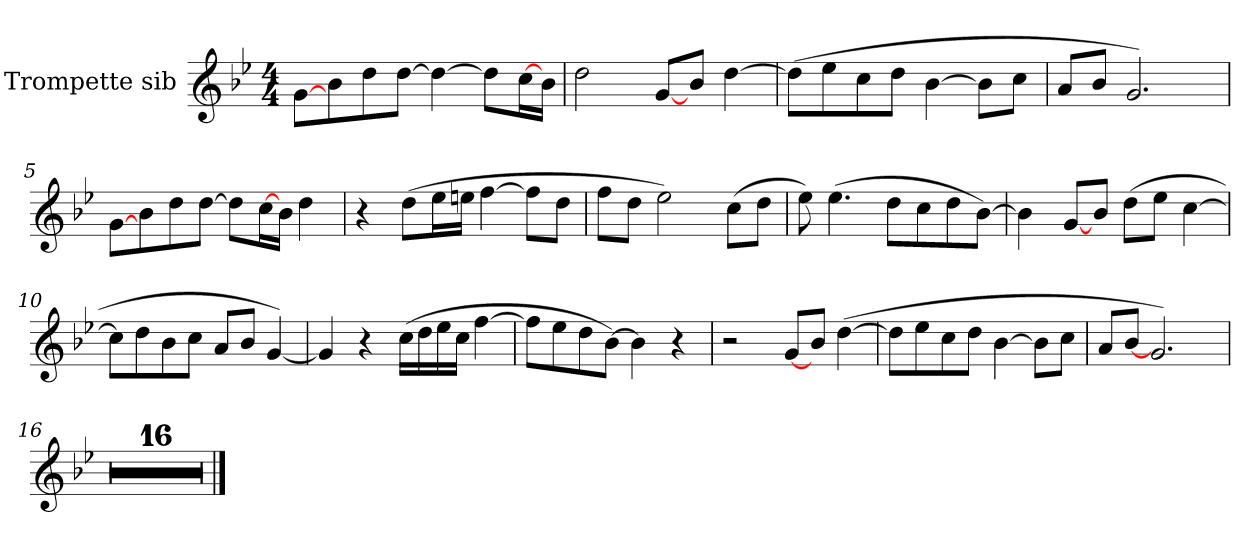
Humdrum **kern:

**kern
*part1
*staff1
*I"Trompette sib
*I'Tpt
*clefG2
*ITrd1c2
*k[b-e-a-d-]
*A-:
*M4/4
=1
[8f\L
8a-\
8cc\
[8cc\J
4cc\_
8cc\L]
[16b-\L
16a-\JJ
=2
2cc\
[8f/L
8a-/J
[4cc\
=3
(>8cc\L]
8dd-\
8b-\
8cc\J
[4a-\
8a-\L]
8b-\J
=4
8g/L
8a-/J
2.f/)
!!LO:LB:g=z
=5
[8f\L
8a-\
8cc\
[8cc\J
8cc\L]
[16b-\L
16a-\JJ
4cc\
=6
4r
(>8cc\L
16dd-\L
16ddn\JJ
[4ee-\
8ee-\L]
8cc\J
=7
8ee-\L
8cc\J
2dd-\)
(>8b-\L
8cc\J
=8
8dd-\)
(>4.dd-\
8cc\L
8b-\
8cc\
[8a-\J)
!!LO:LB:g=z
=9
4a-\]
[8f/L
8a-/J
(>8cc\L
8dd-\J
[4b-\
=10
8b-\L]
8cc\
8a-\
8b-\J
8g/L
8a-/J
[4f/)
=11
4f/]
4r
(>16b-\LL
16cc\
16dd-\
16b-\JJ
[4ee-\
=12
8ee-\L]
8dd-\
8cc\
[8a-\J)
4a-\]
4r
=13
2r
[8f/L
8a-/J
(>[4cc\
!!LO:LB:g=z
=14
8cc\L]
8dd-\
8b-\
8cc\J
[4a-\
8a-\L]
8b-\J
=15
8g/L
[8a-/J
2.f/)
=16
1r
=17
1r
!!LO:LB:g=z
=18
1r
=19
1r
=20
1r
!!LO:LB:g=z
=21
1r
=22
1r
=23
1r
!!LO:LB:g=z
=24
1r
=25
1r
=26
1r
!!LO:LB:g=z
=27
1r
=28
1r
=29
1r
!!LO:LB:g=z
=30
1r
=31
1r
==
*-
